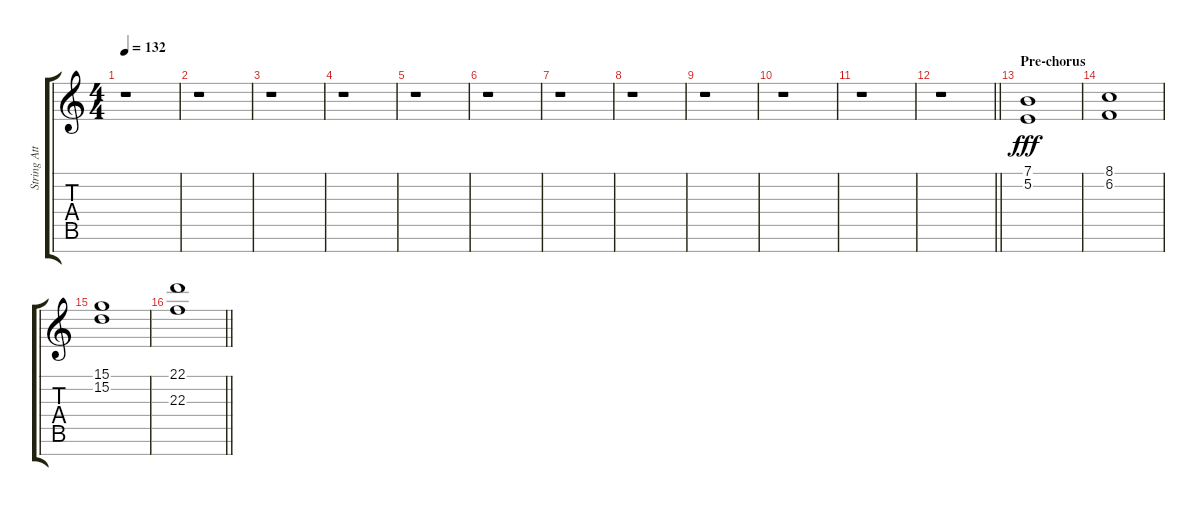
\track ("String Attack" "String Att") {instrument synthstrings1}
\staff {score tabs}
\tuning (E4 B3 G3 D3 A2 E2 B1) {hide}
\ts (4 4)
\tempo 132
\clef g2
\ks c
r.1{dy fff} |
r.1 |
r.1 |
r.1 |
r.1 |
r.1 |
r.1 |
r.1 |
r.1 |
r.1 |
r.1 |
\barLineRight lightlight
r.1 |
\section ("" "Pre-chorus")
(7.1 5.2).1 |
(8.1 6.2).1 |
(15.1 15.2).1 |
\barLineRight lightlight
(22.1 22.3).1
